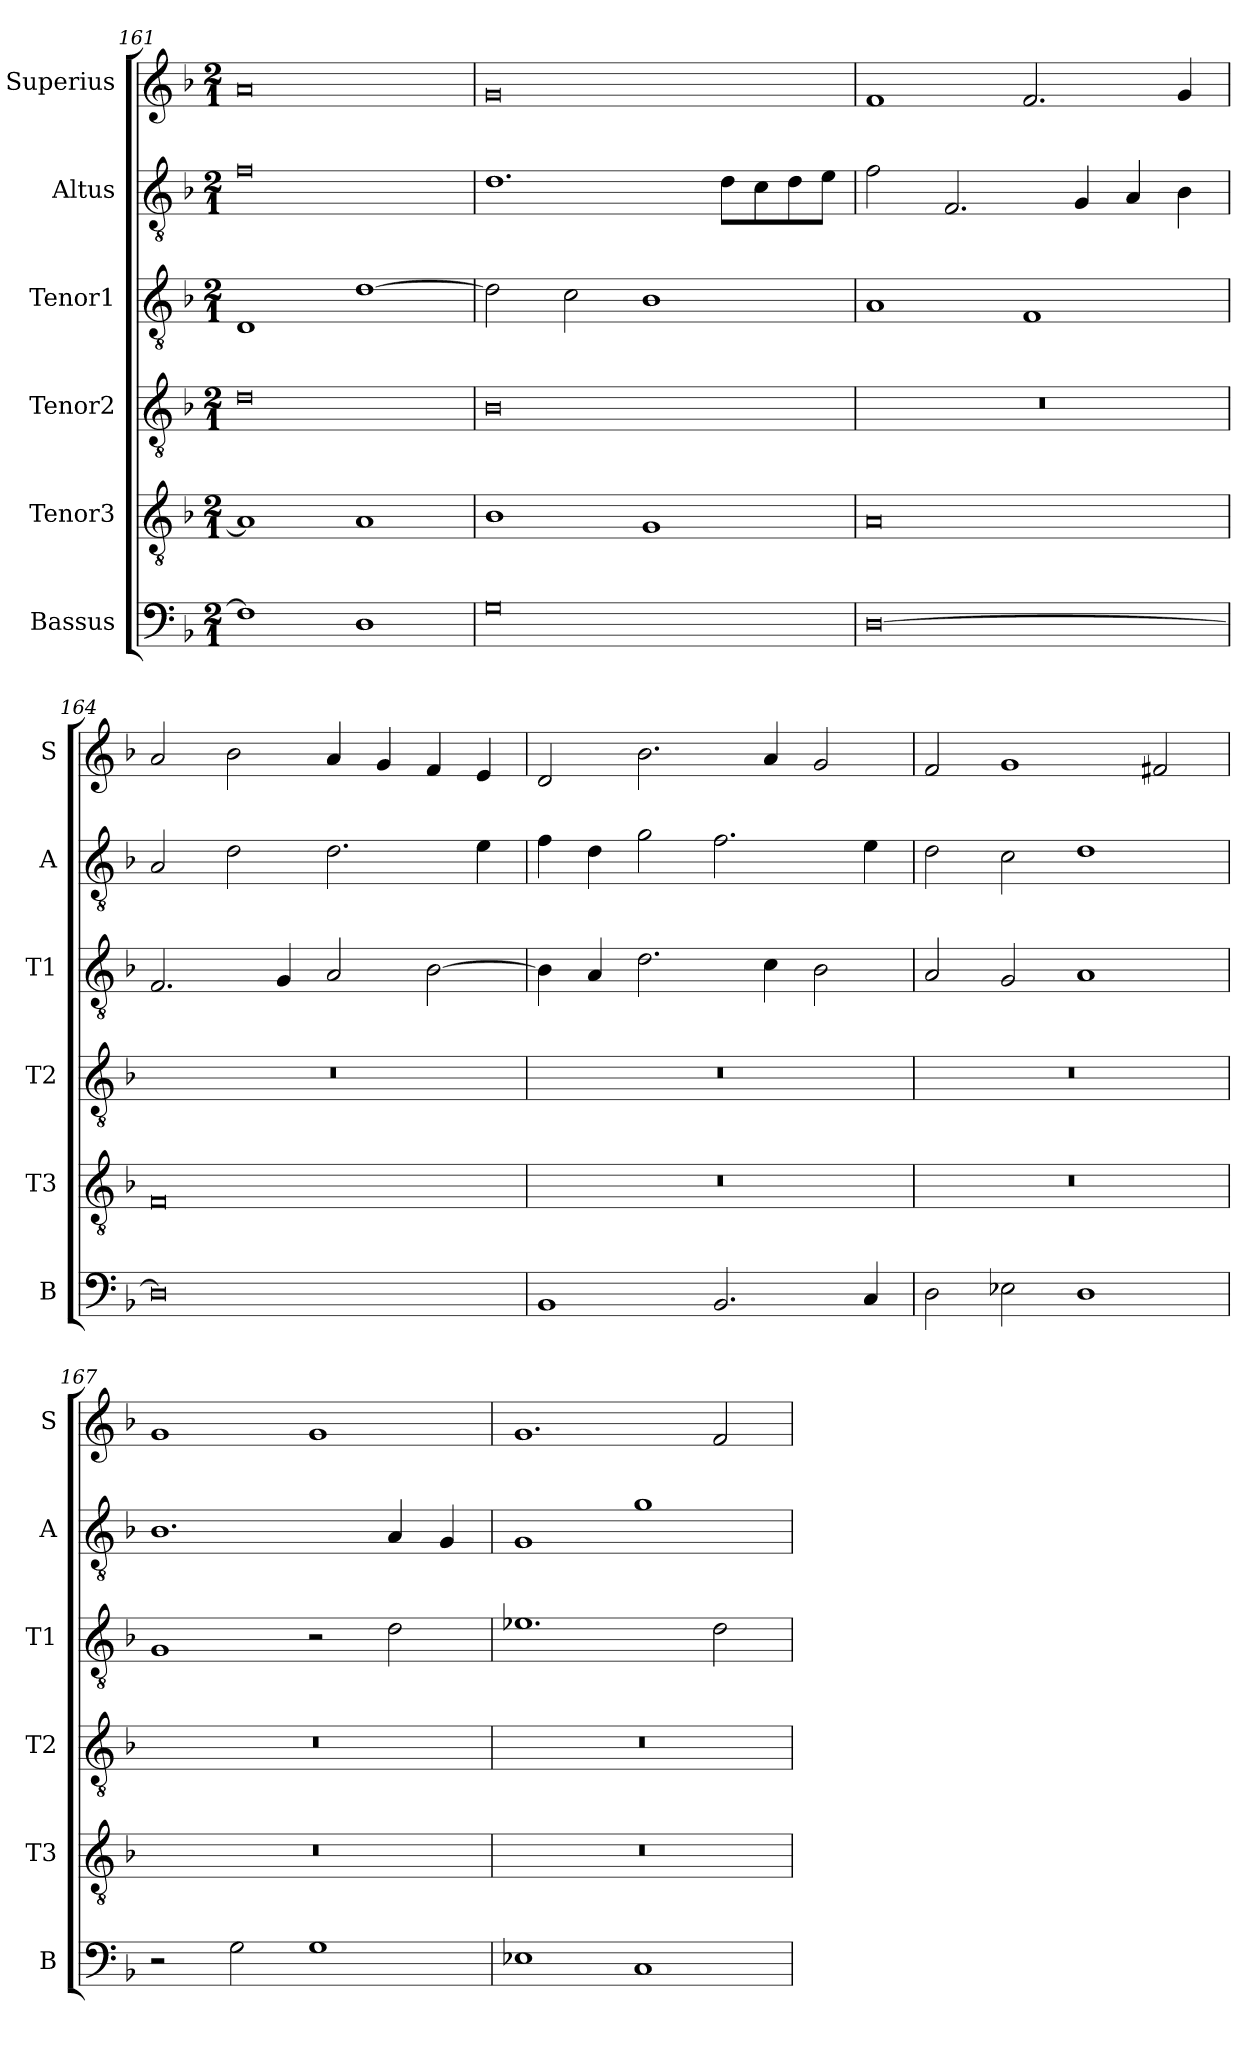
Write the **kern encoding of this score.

**kern	**kern	**kern	**kern	**kern	**kern
*part6	*part5	*part4	*part3	*part2	*part1
*staff6	*staff5	*staff4	*staff3	*staff2	*staff1
*I"Bassus	*I"Tenor3	*I"Tenor2	*I"Tenor1	*I"Altus	*I"Superius
*I'B	*I'T3	*I'T2	*I'T1	*I'A	*I'S
*clefF4	*clefGv2	*clefGv2	*clefGv2	*clefGv2	*clefG2
*k[b-]	*k[b-]	*k[b-]	*k[b-]	*k[b-]	*k[b-]
*M2/1	*M2/1	*M2/1	*M2/1	*M2/1	*M2/1
=161	=161	=161	=161	=161	=161
1F]	1A]	0d	1D	0f	0a
1D	1A	.	[1d	.	.
=162	=162	=162	=162	=162	=162
0G	1B-	0B-	2d\]	1.d	0g
.	.	.	2c\	.	.
.	1G	.	1B-	.	.
.	.	.	.	8d\L	.
.	.	.	.	8c\	.
.	.	.	.	8d\	.
.	.	.	.	8e\J	.
=163	=163	=163	=163	=163	=163
[0D	0A	0r	1A	2f\	1f
.	.	.	.	2.F/	.
.	.	.	1F	.	2.f/
.	.	.	.	4G/	.
.	.	.	.	4A/	.
.	.	.	.	4B-\	4g/
=164	=164	=164	=164	=164	=164
0D]	0F	0r	2.F/	2A/	2a/
.	.	.	.	2d\	2b-\
.	.	.	4G/	.	.
.	.	.	2A/	2.d\	4a/
.	.	.	.	.	4g/
.	.	.	[2B-\	.	4f/
.	.	.	.	4e\	4e/
=165	=165	=165	=165	=165	=165
1BB-	0r	0r	4B-\]	4f\	2d/
.	.	.	4A/	4d\	.
.	.	.	2.d\	2g\	2.b-\
2.BB-/	.	.	.	2.f\	.
.	.	.	4c\	.	4a/
.	.	.	2B-\	.	2g/
4C/	.	.	.	4e\	.
=166	=166	=166	=166	=166	=166
2D\	0r	0r	2A/	2d\	2f/
2E-X\	.	.	2G/	2c\	1g
1D	.	.	1A	1d	.
.	.	.	.	.	2f#X/
=167	=167	=167	=167	=167	=167
2r	0r	0r	1G	1.B-	1g
2G\	.	.	.	.	.
1G	.	.	2r	.	1g
.	.	.	2d\	4A/	.
.	.	.	.	4G/	.
=168	=168	=168	=168	=168	=168
1E-X	0r	0r	1.e-X	1G	1.g
1C	.	.	.	1g	.
.	.	.	2d\	.	2f/
=	=	=	=	=	=
*-	*-	*-	*-	*-	*-
